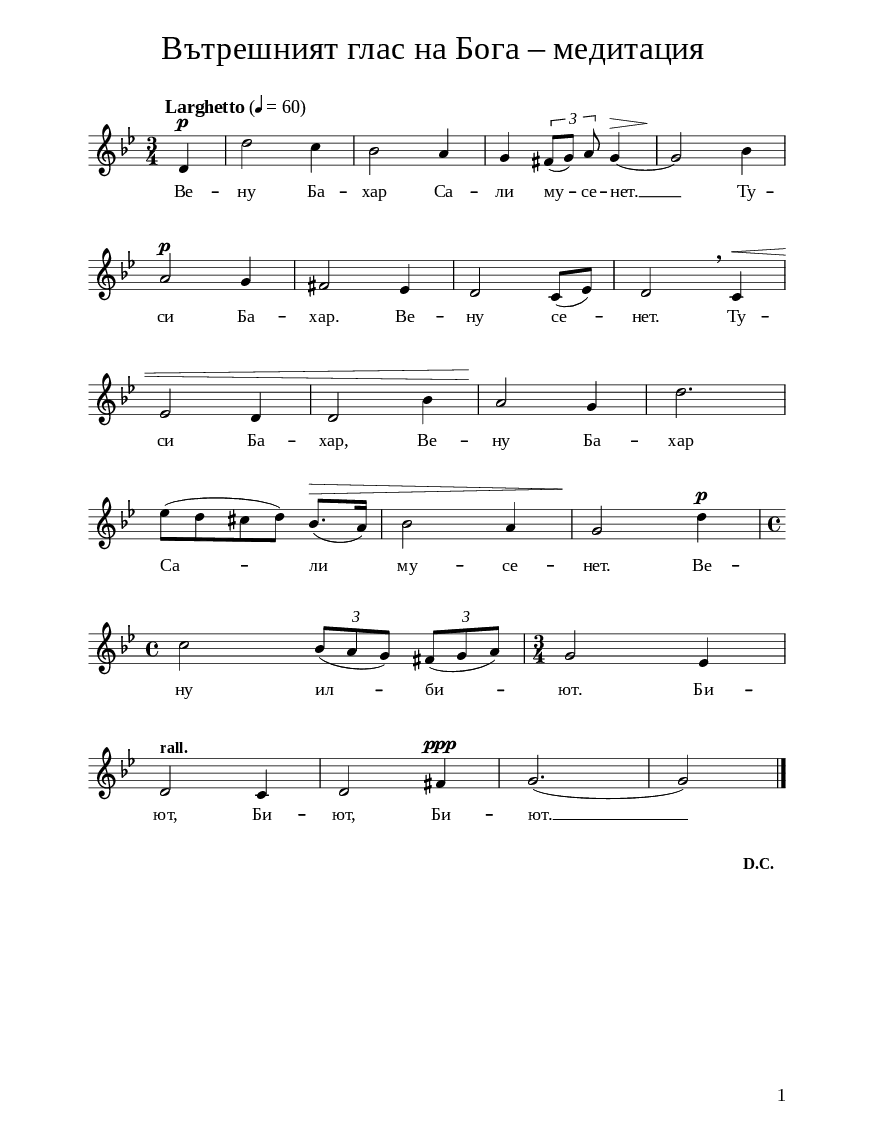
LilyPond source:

\version "2.24.2"

% include paper part and global functions
\include "include/globals.ily"

\bookpart {
  \label #'ref200
  \tocItem \markup "Вътрешният глас на Бога  – (медитация)"
  \include "include/bookpart-paper.ily"
  \score {
    \include "include/score-layout.ily"

    \new Voice \relative c' {
      \clef treble
      \key g \minor
      \time 3/4
      \tempoFunc "Larghetto" 4 "60"
      \autoBeamOff

      \partial 4
      d4^\p | % 2
      d'2 c4 | % 3
      bes2 a4 | % 4
      g4 \times 2/3 {
        fis8 ( [g8] ) a8
      }
      g4^\> ~ | % 5
      g2 \! bes4 \break | % 6
      a2^\p g4 | % 7
      fis2 es4 | % 8
      d2 c8 ( [es8] ) | % 9
      d2 \breathe  c4^\< \break
      es2 d4 | % 11
      d2 bes'4 | % 12
      a2 \!  g4 | % 13
      d'2. \break | % 14
      es8 ( [d8 cis8 d8] )  bes8.^\>  ( [a16] ) | % 15
      bes2 a4 | % 16
      g2 \! d'4^\p \break | % 17
      \time 4/4  c2
      \times 2/3  {
        bes8 [( a8 g8 )]
      }
      \times 2/3  {
        fis8 ( [g8 a8] )
      }
      | % 18
      \time 3/4  g2 es4 \break | % 19
      d2^\markup{ \bold {rall.} } c4 |
      d2 fis4^\ppp | % 21
      g2. ( | % 22
      g2 )\bar "|."
    }

    \addlyrics {
      Ве -- ну Ба
      -- хар Са -- ли му -- се -- нет. __ Ту -- си Ба --
      хар. Ве -- ну се -- нет. Ту -- си Ба -- хар, Ве
      -- ну Ба -- хар Са -- ли му -- се -- нет. Ве --
      ну ил -- би -- ют. Би -- ют, Би -- ют, Би -- ют. __}

      \header {
        title = \titleFunc "Вътрешният глас на Бога – медитация " "Vătrešnijat glas na Boga – meditacija"

      }

      \midi{}

    } % score

    \markup \dc-one "D.C."


  } % bookpart

  % Più mosso
  %
